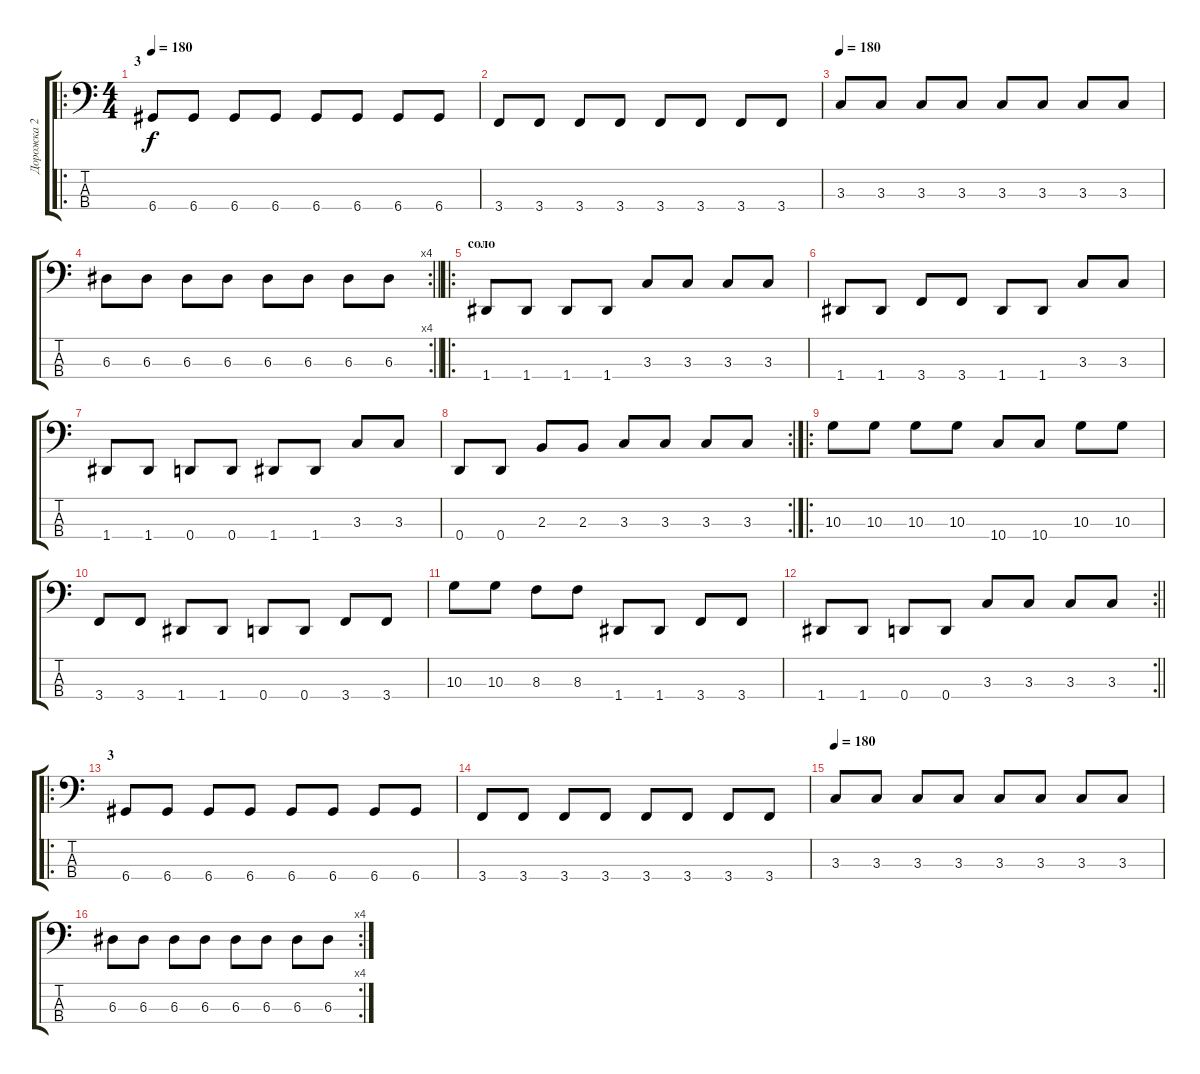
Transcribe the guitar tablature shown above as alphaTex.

\track ("Дорожка 2" "Дорожка 2") {instrument electricbassfinger}
\staff {score tabs}
\tuning (G2 D2 A1 D1) {hide}
\ro
\ts (4 4)
\section ("" "3")
\tempo 180
\clef f4
\ks c
6.4.8{dy f} 6.4.8 6.4.8 6.4.8 6.4.8 6.4.8 6.4.8 6.4.8 |
3.4.8 3.4.8 3.4.8 3.4.8 3.4.8 3.4.8 3.4.8 3.4.8 |
\tempo 180
3.3.8 3.3.8 3.3.8 3.3.8 3.3.8 3.3.8 3.3.8 3.3.8 |
\rc 4
\barLineRight lightlight
6.3.8 6.3.8 6.3.8 6.3.8 6.3.8 6.3.8 6.3.8 6.3.8 |
\ro
\section ("" "соло")
1.4.8 1.4.8 1.4.8 1.4.8 3.3.8 3.3.8 3.3.8 3.3.8 |
1.4.8 1.4.8 3.4.8 3.4.8 1.4.8 1.4.8 3.3.8 3.3.8 |
1.4.8 1.4.8 0.4.8 0.4.8 1.4.8 1.4.8 3.3.8 3.3.8 |
\rc 2
0.4.8 0.4.8 2.3.8 2.3.8 3.3.8 3.3.8 3.3.8 3.3.8 |
\ro
10.3.8 10.3.8 10.3.8 10.3.8 10.4.8 10.4.8 10.3.8 10.3.8 |
3.4.8 3.4.8 1.4.8 1.4.8 0.4.8 0.4.8 3.4.8 3.4.8 |
10.3.8 10.3.8 8.3.8 8.3.8 1.4.8 1.4.8 3.4.8 3.4.8 |
\rc 2
\barLineRight lightlight
1.4.8 1.4.8 0.4.8 0.4.8 3.3.8 3.3.8 3.3.8 3.3.8 |
\ro
\section ("" "3")
6.4.8 6.4.8 6.4.8 6.4.8 6.4.8 6.4.8 6.4.8 6.4.8 |
3.4.8 3.4.8 3.4.8 3.4.8 3.4.8 3.4.8 3.4.8 3.4.8 |
\tempo 180
3.3.8 3.3.8 3.3.8 3.3.8 3.3.8 3.3.8 3.3.8 3.3.8 |
\rc 4
6.3.8 6.3.8 6.3.8 6.3.8 6.3.8 6.3.8 6.3.8 6.3.8
